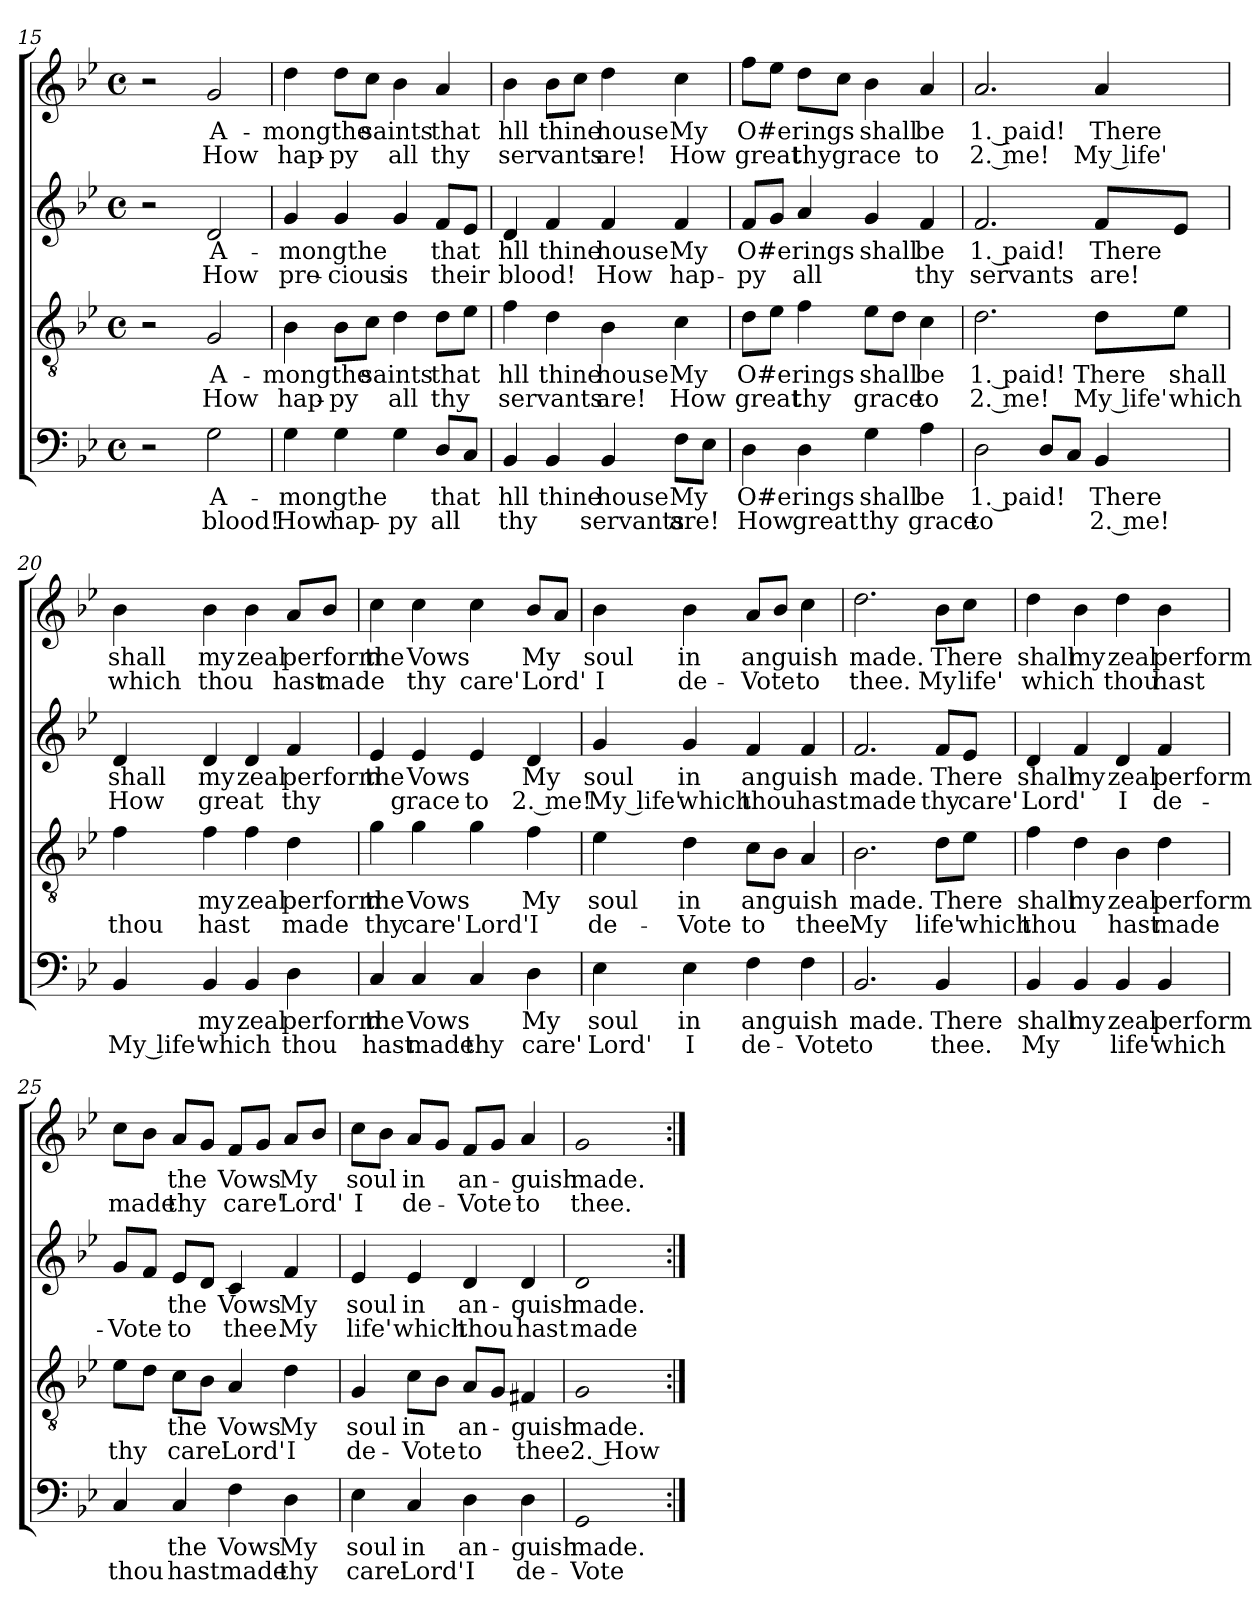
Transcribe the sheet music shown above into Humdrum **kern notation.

**kern	**text	**text	**kern	**text	**text	**kern	**text	**text	**kern	**text	**text
*part4	*part4	*part4	*part3	*part3	*part3	*part2	*part2	*part2	*part1	*part1	*part1
*staff4	*staff4	*staff4	*staff3	*staff3	*staff3	*staff2	*staff2	*staff2	*staff1	*staff1	*staff1
*clefF4	*	*	*clefGv2	*	*	*clefG2	*	*	*clefG2	*	*
*k[b-e-]	*	*	*k[b-e-]	*	*	*k[b-e-]	*	*	*k[b-e-]	*	*
*B-:	*	*	*B-:	*	*	*B-:	*	*	*B-:	*	*
*M4/4	*	*	*M4/4	*	*	*M4/4	*	*	*M4/4	*	*
*met(c)	*	*	*met(c)	*	*	*met(c)	*	*	*met(c)	*	*
=15	=15	=15	=15	=15	=15	=15	=15	=15	=15	=15	=15
2r	.	.	2r	.	.	2r	.	.	2r	.	.
!LO:N:head=open	!LO:LY:a	!LO:LY:a	!LO:N:head=open	!LO:LY:b	!LO:LY:b	!LO:N:head=open	!LO:LY:a	!LO:LY:a	!LO:N:head=open	!LO:LY:b	!LO:LY:b
2G\	A-	blood!	2G/	A-	How	2d/	A-	How	2g/	A-	How
=16	=16	=16	=16	=16	=16	=16	=16	=16	=16	=16	=16
!LO:N:head=solid	!LO:LY:a	!LO:LY:a	!LO:N:head=solid	!LO:LY:b	!LO:LY:b	!LO:N:head=solid	!LO:LY:a	!LO:LY:a	!LO:N:head=solid	!LO:LY:b	!LO:LY:b
4G\	-mongthe	How	4B-\	-mongthe	hap-	4g/	-mongthe	pre-	4dd\	-mongthe	hap-
!LO:N:head=solid	!	!LO:LY:a	!LO:N:head=solid	!	!LO:LY:b	!LO:N:head=solid	!	!LO:LY:a:rj	!LO:N:head=solid	!	!LO:LY:b:rj
4G\	.	hap-	8B-\L	.	-py	4g/	.	-cious	8dd\L	.	-py
!	!	!	!	!LO:LY:b	!	!	!	!	!	!LO:LY:b	!
.	.	.	8c\J	saints	.	.	.	.	8cc\J	saints	.
!LO:N:head=solid	!	!LO:LY:a:rj	!LO:N:head=solid	!	!LO:LY:b:rj	!LO:N:head=solid	!	!LO:LY:a:rj	!LO:N:head=solid	!	!LO:LY:b:rj
4G\	.	-py	4d\	.	all	4g/	.	is	4b-\	.	all
!LO:N:head=solid	!LO:LY:a	!LO:LY:a	!LO:N:head=solid	!LO:LY:b	!LO:LY:b	!	!LO:LY:a	!LO:LY:a	!LO:N:head=solid	!LO:LY:b	!LO:LY:b
8D/L	that	all	8d\L	that	thy	8f/L	that	their	4a/	that	thy
!	!	!	!LO:N:head=solid	!	!	!LO:N:head=solid	!	!	!	!	!
8C/J	.	.	8e-\J	.	.	8e-/J	.	.	.	.	.
=17	=17	=17	=17	=17	=17	=17	=17	=17	=17	=17	=17
!LO:N:head=solid	!LO:LY:a:rj	!LO:LY:a:rj	!	!LO:LY:b:rj	!LO:LY:b:rj	!LO:N:head=solid	!LO:LY:a:rj	!LO:LY:a:rj	!LO:N:head=solid	!LO:LY:b:rj	!LO:LY:b:rj
4BB-/	hll	thy	4f\	hll	servants	4d/	hll	blood!	4b-\	hll	servants
!LO:N:head=solid	!LO:LY:a	!	!LO:N:head=solid	!LO:LY:b	!	!	!LO:LY:a	!	!LO:N:head=solid	!LO:LY:b	!
4BB-/	thine	.	4d\	thine	.	4f/	thine	.	8b-\L	thine	.
.	.	.	.	.	.	.	.	.	8cc\J	.	.
!LO:N:head=solid	!LO:LY:a	!LO:LY:a	!LO:N:head=solid	!LO:LY:b	!LO:LY:b	!	!LO:LY:a	!LO:LY:a	!LO:N:head=solid	!LO:LY:b	!LO:LY:b
4BB-/	house	servants	4B-\	house	are!	4f/	house	How	4dd\	house	are!
!	!LO:LY:a	!LO:LY:a	!	!LO:LY:b	!LO:LY:b	!	!LO:LY:a	!LO:LY:a	!	!LO:LY:b	!LO:LY:b
8F\L	My	are!	4c\	My	How	4f/	My	hap-	4cc\	My	How
!LO:N:head=solid	!	!	!	!	!	!	!	!	!	!	!
8E-\J	.	.	.	.	.	.	.	.	.	.	.
=18	=18	=18	=18	=18	=18	=18	=18	=18	=18	=18	=18
!LO:N:head=solid	!LO:LY:a	!LO:LY:a	!LO:N:head=solid	!LO:LY:b	!LO:LY:b	!	!LO:LY:a	!LO:LY:a	!	!LO:LY:b	!LO:LY:b
4D\	O#erings	How	8d\L	O#erings	great	8f/L	O#erings	-py	8ff\L	O#erings	great
!	!	!	!LO:N:head=solid	!	!	!LO:N:head=solid	!	!	!LO:N:head=solid	!	!
.	.	.	8e-\J	.	.	8g/J	.	.	8ee-\J	.	.
!LO:N:head=solid	!	!LO:LY:a	!	!	!LO:LY:b	!LO:N:head=solid	!	!LO:LY:a	!LO:N:head=solid	!	!LO:LY:b
4D\	.	great	4f\	.	thy	4a/	.	all	8dd\L	.	thy
!	!	!	!	!	!	!	!	!	!	!	!LO:LY:b
.	.	.	.	.	.	.	.	.	8cc\J	.	grace
!LO:N:head=solid	!LO:LY:a	!LO:LY:a	!LO:N:head=solid	!LO:LY:b	!LO:LY:b	!LO:N:head=solid	!LO:LY:a	!	!LO:N:head=solid	!LO:LY:b	!
4G\	shall	thy	8e-\L	shall	grace	4g/	shall	.	4b-\	shall	.
!	!	!	!LO:N:head=solid	!	!	!	!	!	!	!	!
.	.	.	8d\J	.	.	.	.	.	.	.	.
!LO:N:head=solid	!LO:LY:a	!LO:LY:a	!	!LO:LY:b	!LO:LY:b	!	!LO:LY:a	!LO:LY:a	!LO:N:head=solid	!LO:LY:b	!LO:LY:b
4A\	be	grace	4c\	be	to	4f/	be	thy	4a/	be	to
!!LO:PB:g=z
=19	=19	=19	=19	=19	=19	=19	=19	=19	=19	=19	=19
!LO:N:head=open	!LO:LY:a:rj	!LO:LY:a:rj	!LO:N:head=open	!LO:LY:b:rj	!LO:LY:b:rj	!	!LO:LY:a:rj	!LO:LY:a:rj	!LO:N:head=open	!LO:LY:b:rj	!LO:LY:b:rj
2D\	1. paid!	to	2.d\	1. paid!	2. me!	2.f/	1. paid!	servants	2.a/	1. paid!	2. me!
!LO:N:head=solid	!	!	!	!	!	!	!	!	!	!	!
8D/L	.	.	.	.	.	.	.	.	.	.	.
8C/J	.	.	.	.	.	.	.	.	.	.	.
!LO:N:head=solid	!LO:LY:a	!LO:LY:a	!LO:N:head=solid	!LO:LY:b	!LO:LY:b	!	!LO:LY:a	!LO:LY:a	!LO:N:head=solid	!LO:LY:b	!LO:LY:b
4BB-/	There	2. me!	8d\L	There	My life'	8f/L	There	are!	4a/	There	My life'
!	!	!	!LO:N:head=solid	!LO:LY:b	!LO:LY:b	!LO:N:head=solid	!	!	!	!	!
.	.	.	8e-\J	shall	which	8e-/J	.	.	.	.	.
=20	=20	=20	=20	=20	=20	=20	=20	=20	=20	=20	=20
!LO:N:head=solid	!	!LO:LY:a	!	!	!LO:LY:b	!LO:N:head=solid	!LO:LY:a:rj	!LO:LY:a:rj	!LO:N:head=solid	!LO:LY:b:rj	!LO:LY:b:rj
4BB-/	.	My life'	4f\	.	thou	4d/	shall	How	4b-\	shall	which
!LO:N:head=solid	!LO:LY:a:rj	!LO:LY:a:rj	!	!LO:LY:b:rj	!LO:LY:b:rj	!LO:N:head=solid	!LO:LY:a:rj	!LO:LY:a:rj	!LO:N:head=solid	!LO:LY:b:rj	!LO:LY:b:rj
4BB-/	my	which	4f\	my	hast	4d/	my	great	4b-\	my	thou
!LO:N:head=solid	!LO:LY:a	!	!	!LO:LY:b	!	!LO:N:head=solid	!LO:LY:a	!	!LO:N:head=solid	!LO:LY:b	!
4BB-/	zeal	.	4f\	zeal	.	4d/	zeal	.	4b-\	zeal	.
!LO:N:head=solid	!LO:LY:a	!LO:LY:a	!LO:N:head=solid	!LO:LY:b	!LO:LY:b	!	!LO:LY:a	!LO:LY:a	!LO:N:head=solid	!LO:LY:b	!LO:LY:b
4D\	perform	thou	4d\	perform	made	4f/	perform	thy	8a/L	perform	hast
!	!	!	!	!	!	!	!	!	!LO:N:head=solid	!	!LO:LY:b
.	.	.	.	.	.	.	.	.	8b-/J	.	made
=21	=21	=21	=21	=21	=21	=21	=21	=21	=21	=21	=21
!	!LO:LY:a	!LO:LY:a	!LO:N:head=solid	!LO:LY:b	!LO:LY:b	!LO:N:head=solid	!LO:LY:a	!	!	!LO:LY:b	!
4C/	the	hast	4g\	the	thy	4e-/	the	.	4cc\	the	.
!	!LO:LY:a	!LO:LY:a	!LO:N:head=solid	!LO:LY:b	!LO:LY:b	!LO:N:head=solid	!LO:LY:a	!LO:LY:a	!	!LO:LY:b	!LO:LY:b
4C/	Vows	made	4g\	Vows	care'	4e-/	Vows	grace	4cc\	Vows	thy
!	!	!LO:LY:a	!LO:N:head=solid	!	!LO:LY:b	!LO:N:head=solid	!	!LO:LY:a	!	!	!LO:LY:b
4C/	.	thy	4g\	.	Lord'	4e-/	.	to	4cc\	.	care'
!LO:N:head=solid	!LO:LY:a	!LO:LY:a	!	!LO:LY:b	!LO:LY:b	!LO:N:head=solid	!LO:LY:a	!LO:LY:a	!LO:N:head=solid	!LO:LY:b	!LO:LY:b
4D\	My	care'	4f\	My	I	4d/	My	2. me!	8b-/L	My	Lord'
!	!	!	!	!	!	!	!	!	!LO:N:head=solid	!	!
.	.	.	.	.	.	.	.	.	8a/J	.	.
=22	=22	=22	=22	=22	=22	=22	=22	=22	=22	=22	=22
!LO:N:head=solid	!LO:LY:a	!LO:LY:a	!LO:N:head=solid	!LO:LY:b	!LO:LY:b	!LO:N:head=solid	!LO:LY:a	!LO:LY:a	!LO:N:head=solid	!LO:LY:b	!LO:LY:b
4E-\	soul	Lord'	4e-\	soul	de-	4g/	soul	My life'	4b-\	soul	I
!LO:N:head=solid	!LO:LY:a:rj	!LO:LY:a:rj	!LO:N:head=solid	!LO:LY:b:rj	!LO:LY:b:rj	!LO:N:head=solid	!LO:LY:a:rj	!LO:LY:a:rj	!LO:N:head=solid	!LO:LY:b:rj	!LO:LY:b:rj
4E-\	in	I	4d\	in	-Vote	4g/	in	which	4b-\	in	de-
!	!LO:LY:a	!LO:LY:a	!	!LO:LY:b	!LO:LY:b	!	!LO:LY:a	!LO:LY:a	!LO:N:head=solid	!LO:LY:b	!LO:LY:b
4F\	anguish	de-	8c\L	anguish	to	4f/	anguish	thou	8a/L	anguish	-Vote
!	!	!	!LO:N:head=solid	!	!	!	!	!	!LO:N:head=solid	!	!
.	.	.	8B-\J	.	.	.	.	.	8b-/J	.	.
!	!	!LO:LY:a	!LO:N:head=solid	!	!LO:LY:b	!	!	!LO:LY:a	!	!	!LO:LY:b
4F\	.	-Vote	4A/	.	thee.	4f/	.	hast	4cc\	.	to
=23	=23	=23	=23	=23	=23	=23	=23	=23	=23	=23	=23
!	!LO:LY:a	!LO:LY:a	!	!LO:LY:b	!LO:LY:b	!	!LO:LY:a	!LO:LY:a	!LO:N:head=open	!LO:LY:b	!LO:LY:b
2.BB-/	made.	to	2.B-\	made.	My	2.f/	made.	made	2.dd\	made.	thee.
!LO:N:head=solid	!LO:LY:a	!LO:LY:a	!LO:N:head=solid	!LO:LY:b	!LO:LY:b	!	!LO:LY:a	!LO:LY:a	!LO:N:head=solid	!LO:LY:b	!LO:LY:b
4BB-/	There	thee.	8d\L	There	life'	8f/L	There	thy	8b-\L	There	My
!	!	!	!LO:N:head=solid	!	!LO:LY:b	!LO:N:head=solid	!	!LO:LY:a	!	!	!LO:LY:b
.	.	.	8e-\J	.	which	8e-/J	.	care'	8cc\J	.	life'
=24	=24	=24	=24	=24	=24	=24	=24	=24	=24	=24	=24
!LO:N:head=solid	!LO:LY:a	!LO:LY:a	!	!LO:LY:b	!LO:LY:b	!LO:N:head=solid	!LO:LY:a	!LO:LY:a	!LO:N:head=solid	!LO:LY:b	!LO:LY:b
4BB-/	shall	My	4f\	shall	thou	4d/	shall	Lord'	4dd\	shall	which
!LO:N:head=solid	!LO:LY:a	!	!LO:N:head=solid	!LO:LY:b	!	!	!LO:LY:a	!	!LO:N:head=solid	!LO:LY:b	!
4BB-/	my	.	4d\	my	.	4f/	my	.	4b-\	my	.
!LO:N:head=solid	!LO:LY:a	!LO:LY:a	!LO:N:head=solid	!LO:LY:b	!LO:LY:b	!LO:N:head=solid	!LO:LY:a	!LO:LY:a	!LO:N:head=solid	!LO:LY:b	!LO:LY:b
4BB-/	zeal	life'	4B-\	zeal	hast	4d/	zeal	I	4dd\	zeal	thou
!LO:N:head=solid	!LO:LY:a	!LO:LY:a	!LO:N:head=solid	!LO:LY:b	!LO:LY:b	!	!LO:LY:a	!LO:LY:a	!LO:N:head=solid	!LO:LY:b	!LO:LY:b
4BB-/	perform	which	4d\	perform	made	4f/	perform	de-	4b-\	perform	hast
=25	=25	=25	=25	=25	=25	=25	=25	=25	=25	=25	=25
!	!	!LO:LY:a	!LO:N:head=solid	!	!LO:LY:b	!LO:N:head=solid	!	!LO:LY:a	!	!	!LO:LY:b
4C/	.	thou	8e-\L	.	thy	8g/L	.	-Vote	8cc\L	.	made
!	!	!	!LO:N:head=solid	!	!	!	!	!	!LO:N:head=solid	!	!
.	.	.	8d\J	.	.	8f/J	.	.	8b-\J	.	.
!	!LO:LY:a	!LO:LY:a	!	!LO:LY:b	!LO:LY:b	!LO:N:head=solid	!LO:LY:a	!LO:LY:a	!LO:N:head=solid	!LO:LY:b	!LO:LY:b
4C/	the	hast	8c\L	the	care'	8e-/L	the	to	8a/L	the	thy
!	!	!	!LO:N:head=solid	!	!	!LO:N:head=solid	!	!	!LO:N:head=solid	!	!
.	.	.	8B-\J	.	.	8d/J	.	.	8g/J	.	.
!	!LO:LY:a	!LO:LY:a	!LO:N:head=solid	!LO:LY:b	!LO:LY:b	!	!LO:LY:a	!LO:LY:a	!	!LO:LY:b	!LO:LY:b
4F\	Vows	made	4A/	Vows	Lord'	4c/	Vows	thee.	8f/L	Vows	care'
!	!	!	!	!	!	!	!	!	!LO:N:head=solid	!	!
.	.	.	.	.	.	.	.	.	8g/J	.	.
!LO:N:head=solid	!LO:LY:a	!LO:LY:a	!LO:N:head=solid	!LO:LY:b	!LO:LY:b	!	!LO:LY:a	!LO:LY:a	!LO:N:head=solid	!LO:LY:b	!LO:LY:b
4D\	My	thy	4d\	My	I	4f/	My	My	8a/L	My	Lord'
!	!	!	!	!	!	!	!	!	!LO:N:head=solid	!	!
.	.	.	.	.	.	.	.	.	8b-/J	.	.
=26	=26	=26	=26	=26	=26	=26	=26	=26	=26	=26	=26
!LO:N:head=solid	!LO:LY:a	!LO:LY:a	!LO:N:head=solid	!LO:LY:b	!LO:LY:b	!LO:N:head=solid	!LO:LY:a	!LO:LY:a	!	!LO:LY:b	!LO:LY:b
4E-\	soul	care'	4G/	soul	de-	4e-/	soul	life'	8cc\L	soul	I
!	!	!	!	!	!	!	!	!	!LO:N:head=solid	!	!
.	.	.	.	.	.	.	.	.	8b-\J	.	.
!	!LO:LY:a	!LO:LY:a	!	!LO:LY:b	!LO:LY:b	!LO:N:head=solid	!LO:LY:a	!LO:LY:a	!LO:N:head=solid	!LO:LY:b	!LO:LY:b
4C/	in	Lord'	8c\L	in	-Vote	4e-/	in	which	8a/L	in	de-
!	!	!	!LO:N:head=solid	!	!	!	!	!	!LO:N:head=solid	!	!
.	.	.	8B-\J	.	.	.	.	.	8g/J	.	.
!LO:N:head=solid	!LO:LY:a	!LO:LY:a	!LO:N:head=solid	!LO:LY:b	!LO:LY:b	!LO:N:head=solid	!LO:LY:a	!LO:LY:a	!	!LO:LY:b	!LO:LY:b
4D\	an-	I	8A/L	an-	to	4d/	an-	thou	8f/L	an-	-Vote
!	!	!	!LO:N:head=solid	!	!	!	!	!	!LO:N:head=solid	!	!
.	.	.	8G/J	.	.	.	.	.	8g/J	.	.
!LO:N:head=solid	!LO:LY:a	!LO:LY:a	!	!LO:LY:b	!LO:LY:b	!LO:N:head=solid	!LO:LY:a	!LO:LY:a	!LO:N:head=solid	!LO:LY:b	!LO:LY:b
4D\	-guish	de-	4F#X/	-guish	thee.	4d/	-guish	hast	4a/	-guish	to
=27	=27	=27	=27	=27	=27	=27	=27	=27	=27	=27	=27
!LO:N:head=open	!LO:LY:a	!LO:LY:a	!LO:N:head=open	!LO:LY:b	!LO:LY:b	!LO:N:head=open	!LO:LY:a	!LO:LY:a	!LO:N:head=open	!LO:LY:b	!LO:LY:b
1GG	made.	-Vote	1G	made.	2. How	1d	made.	made	1g	made.	thee.
=:|!	=:|!	=:|!	=:|!	=:|!	=:|!	=:|!	=:|!	=:|!	=:|!	=:|!	=:|!
*-	*-	*-	*-	*-	*-	*-	*-	*-	*-	*-	*-
